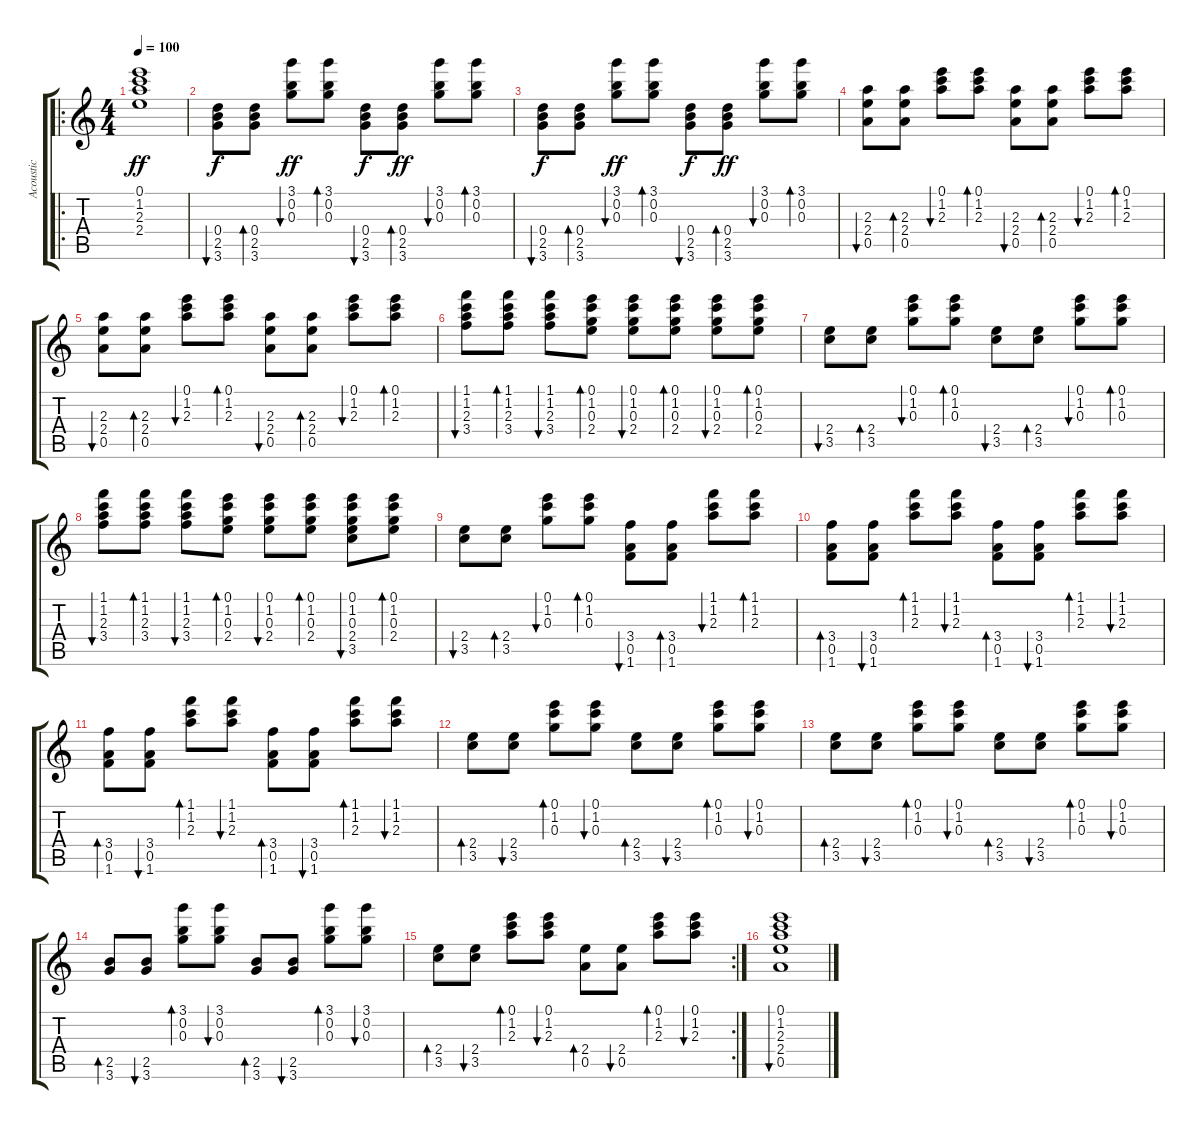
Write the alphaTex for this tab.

\track ("Acoustic" "Acoustic") {instrument acousticguitarsteel}
\staff {score tabs}
\tuning (E5 B4 G4 D4 A3 E3) {hide}
\ro
\ts (4 4)
\tempo 100
\clef g2
\ks c
(0.1 1.2 2.3 2.4).1{dy ff} |
(0.4 2.5 3.6).8{bu 60 dy f} (0.4 2.5 3.6).8{bd 60} (3.1 0.2 0.3).8{bu 60 dy ff} (3.1 0.2 0.3).8{bd 60} (0.4 2.5 3.6).8{bu 60 dy f} (0.4 2.5 3.6).8{bd 60 dy ff} (3.1 0.2 0.3).8{bu 60} (3.1 0.2 0.3).8{bd 60} |
(0.4 2.5 3.6).8{bu 60 dy f} (0.4 2.5 3.6).8{bd 60} (3.1 0.2 0.3).8{bu 60 dy ff} (3.1 0.2 0.3).8{bd 60} (0.4 2.5 3.6).8{bu 60 dy f} (0.4 2.5 3.6).8{bd 60 dy ff} (3.1 0.2 0.3).8{bu 60} (3.1 0.2 0.3).8{bd 60} |
(2.3 2.4 0.5).8{bu 60} (2.3 2.4 0.5).8{bd 60} (0.1 1.2 2.3).8{bu 60} (0.1 1.2 2.3).8{bd 60} (2.3 2.4 0.5).8{bu 60} (2.3 2.4 0.5).8{bd 60} (0.1 1.2 2.3).8{bu 60} (0.1 1.2 2.3).8{bd 60} |
(2.3 2.4 0.5).8{bu 60} (2.3 2.4 0.5).8{bd 60} (0.1 1.2 2.3).8{bu 60} (0.1 1.2 2.3).8{bd 60} (2.3 2.4 0.5).8{bu 60} (2.3 2.4 0.5).8{bd 60} (0.1 1.2 2.3).8{bu 60} (0.1 1.2 2.3).8{bd 60} |
(1.1 1.2 2.3 3.4).8{bu 60} (1.1 1.2 2.3 3.4).8{bd 60} (1.1 1.2 2.3 3.4).8{bu 60} (0.1 1.2 0.3 2.4).8{bd 60} (0.1 1.2 0.3 2.4).8{bu 60} (0.1 1.2 0.3 2.4).8{bd 60} (0.1 1.2 0.3 2.4).8{bu 60} (0.1 1.2 0.3 2.4).8{bd 60} |
(2.4 3.5).8{bu 60} (2.4 3.5).8{bd 60} (0.1 1.2 0.3).8{bu 60} (0.1 1.2 0.3).8{bd 60} (2.4 3.5).8{bu 60} (2.4 3.5).8{bd 60} (0.1 1.2 0.3).8{bu 60} (0.1 1.2 0.3).8{bd 60} |
(1.1 1.2 2.3 3.4).8{bu 60} (1.1 1.2 2.3 3.4).8{bd 60} (1.1 1.2 2.3 3.4).8{bu 60} (0.1 1.2 0.3 2.4).8{bd 60} (0.1 1.2 0.3 2.4).8{bu 60} (0.1 1.2 0.3 2.4).8{bd 60} (0.1 1.2 0.3 2.4 3.5).8{bu 60} (0.1 1.2 0.3 2.4).8{bd 60} |
(2.4 3.5).8{bu 60} (2.4 3.5).8{bd 60} (0.1 1.2 0.3).8{bu 60} (0.1 1.2 0.3).8{bd 60} (3.4 0.5 1.6).8{bu 60} (3.4 0.5 1.6).8{bd 60} (1.1 1.2 2.3).8{bu 60} (1.1 1.2 2.3).8{bd 60} |
(3.4 0.5 1.6).8{bd 60} (3.4 0.5 1.6).8{bu 60} (1.1 1.2 2.3).8{bd 60} (1.1 1.2 2.3).8{bu 60} (3.4 0.5 1.6).8{bd 60} (3.4 0.5 1.6).8{bu 60} (1.1 1.2 2.3).8{bd 60} (1.1 1.2 2.3).8{bu 60} |
(3.4 0.5 1.6).8{bd 60} (3.4 0.5 1.6).8{bu 60} (1.1 1.2 2.3).8{bd 60} (1.1 1.2 2.3).8{bu 60} (3.4 0.5 1.6).8{bd 60} (3.4 0.5 1.6).8{bu 60} (1.1 1.2 2.3).8{bd 60} (1.1 1.2 2.3).8{bu 60} |
(2.4 3.5).8{bd 60} (2.4 3.5).8{bu 60} (0.1 1.2 0.3).8{bd 60} (0.1 1.2 0.3).8{bu 60} (2.4 3.5).8{bd 60} (2.4 3.5).8{bu 60} (0.1 1.2 0.3).8{bd 60} (0.1 1.2 0.3).8{bu 60} |
(2.4 3.5).8{bd 60} (2.4 3.5).8{bu 60} (0.1 1.2 0.3).8{bd 60} (0.1 1.2 0.3).8{bu 60} (2.4 3.5).8{bd 60} (2.4 3.5).8{bu 60} (0.1 1.2 0.3).8{bd 60} (0.1 1.2 0.3).8{bu 60} |
(2.5 3.6).8{bd 60} (2.5 3.6).8{bu 60} (3.1 0.2 0.3).8{bd 60} (3.1 0.2 0.3).8{bu 60} (2.5 3.6).8{bd 60} (2.5 3.6).8{bu 60} (3.1 0.2 0.3).8{bd 60} (3.1 0.2 0.3).8{bu 60} |
\rc 2
(2.4 3.5).8{bd 60} (2.4 3.5).8{bu 60} (0.1 1.2 2.3).8{bd 60} (0.1 1.2 2.3).8{bu 60} (2.4 0.5).8{bd 60} (2.4 0.5).8{bu 60} (0.1 1.2 2.3).8{bd 60} (0.1 1.2 2.3).8{bu 60} |
(0.1 1.2 2.3 2.4 0.5).1{bu 60}
